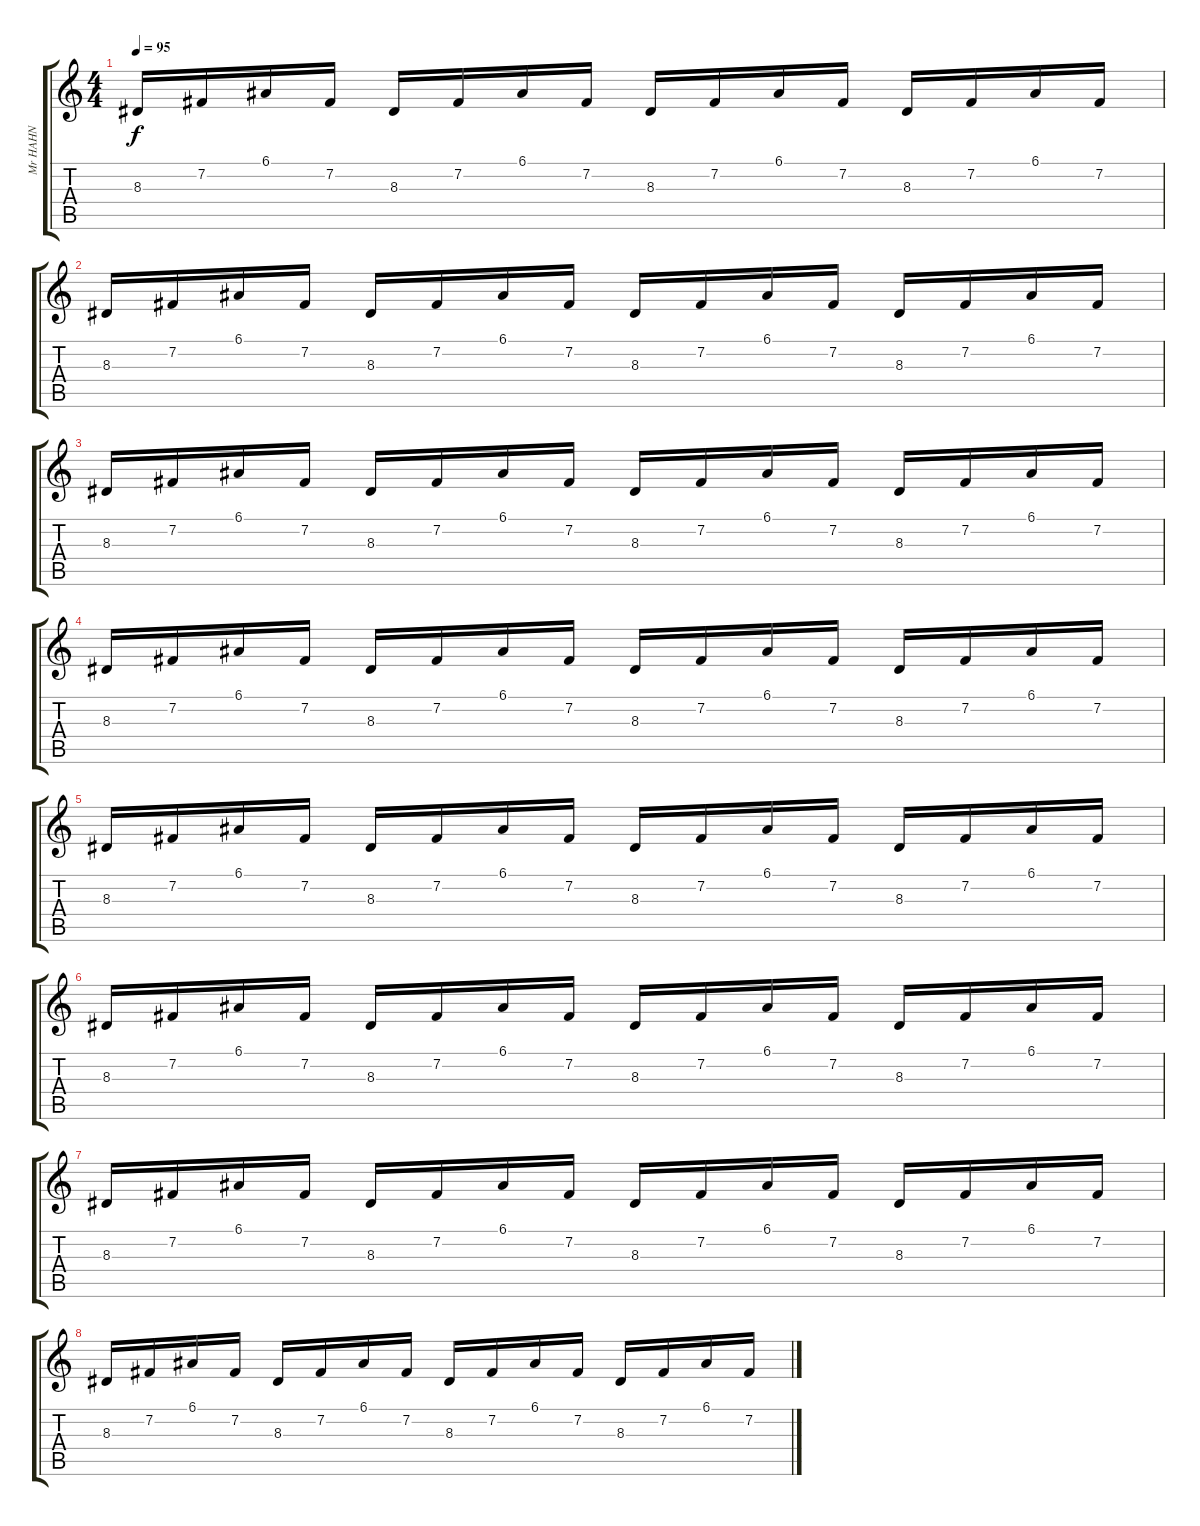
\track ("Mr HAHN" "Mr HAHN") {instrument pad2warm}
\staff {score tabs}
\tuning (E4 B3 G3 D3 A2 E2) {hide}
\ts (4 4)
\tempo 95
\clef g2
\ks c
8.3.16{dy f} 7.2.16 6.1.16 7.2.16 8.3.16 7.2.16 6.1.16 7.2.16 8.3.16 7.2.16 6.1.16 7.2.16 8.3.16 7.2.16 6.1.16 7.2.16 |
8.3.16 7.2.16 6.1.16 7.2.16 8.3.16 7.2.16 6.1.16 7.2.16 8.3.16 7.2.16 6.1.16 7.2.16 8.3.16 7.2.16 6.1.16 7.2.16 |
8.3.16 7.2.16 6.1.16 7.2.16 8.3.16 7.2.16 6.1.16 7.2.16 8.3.16 7.2.16 6.1.16 7.2.16 8.3.16 7.2.16 6.1.16 7.2.16 |
8.3.16 7.2.16 6.1.16 7.2.16 8.3.16 7.2.16 6.1.16 7.2.16 8.3.16 7.2.16 6.1.16 7.2.16 8.3.16 7.2.16 6.1.16 7.2.16 |
8.3.16 7.2.16 6.1.16 7.2.16 8.3.16 7.2.16 6.1.16 7.2.16 8.3.16 7.2.16 6.1.16 7.2.16 8.3.16 7.2.16 6.1.16 7.2.16 |
8.3.16 7.2.16 6.1.16 7.2.16 8.3.16 7.2.16 6.1.16 7.2.16 8.3.16 7.2.16 6.1.16 7.2.16 8.3.16 7.2.16 6.1.16 7.2.16 |
8.3.16 7.2.16 6.1.16 7.2.16 8.3.16 7.2.16 6.1.16 7.2.16 8.3.16 7.2.16 6.1.16 7.2.16 8.3.16 7.2.16 6.1.16 7.2.16 |
8.3.16 7.2.16 6.1.16 7.2.16 8.3.16 7.2.16 6.1.16 7.2.16 8.3.16 7.2.16 6.1.16 7.2.16 8.3.16 7.2.16 6.1.16 7.2.16
